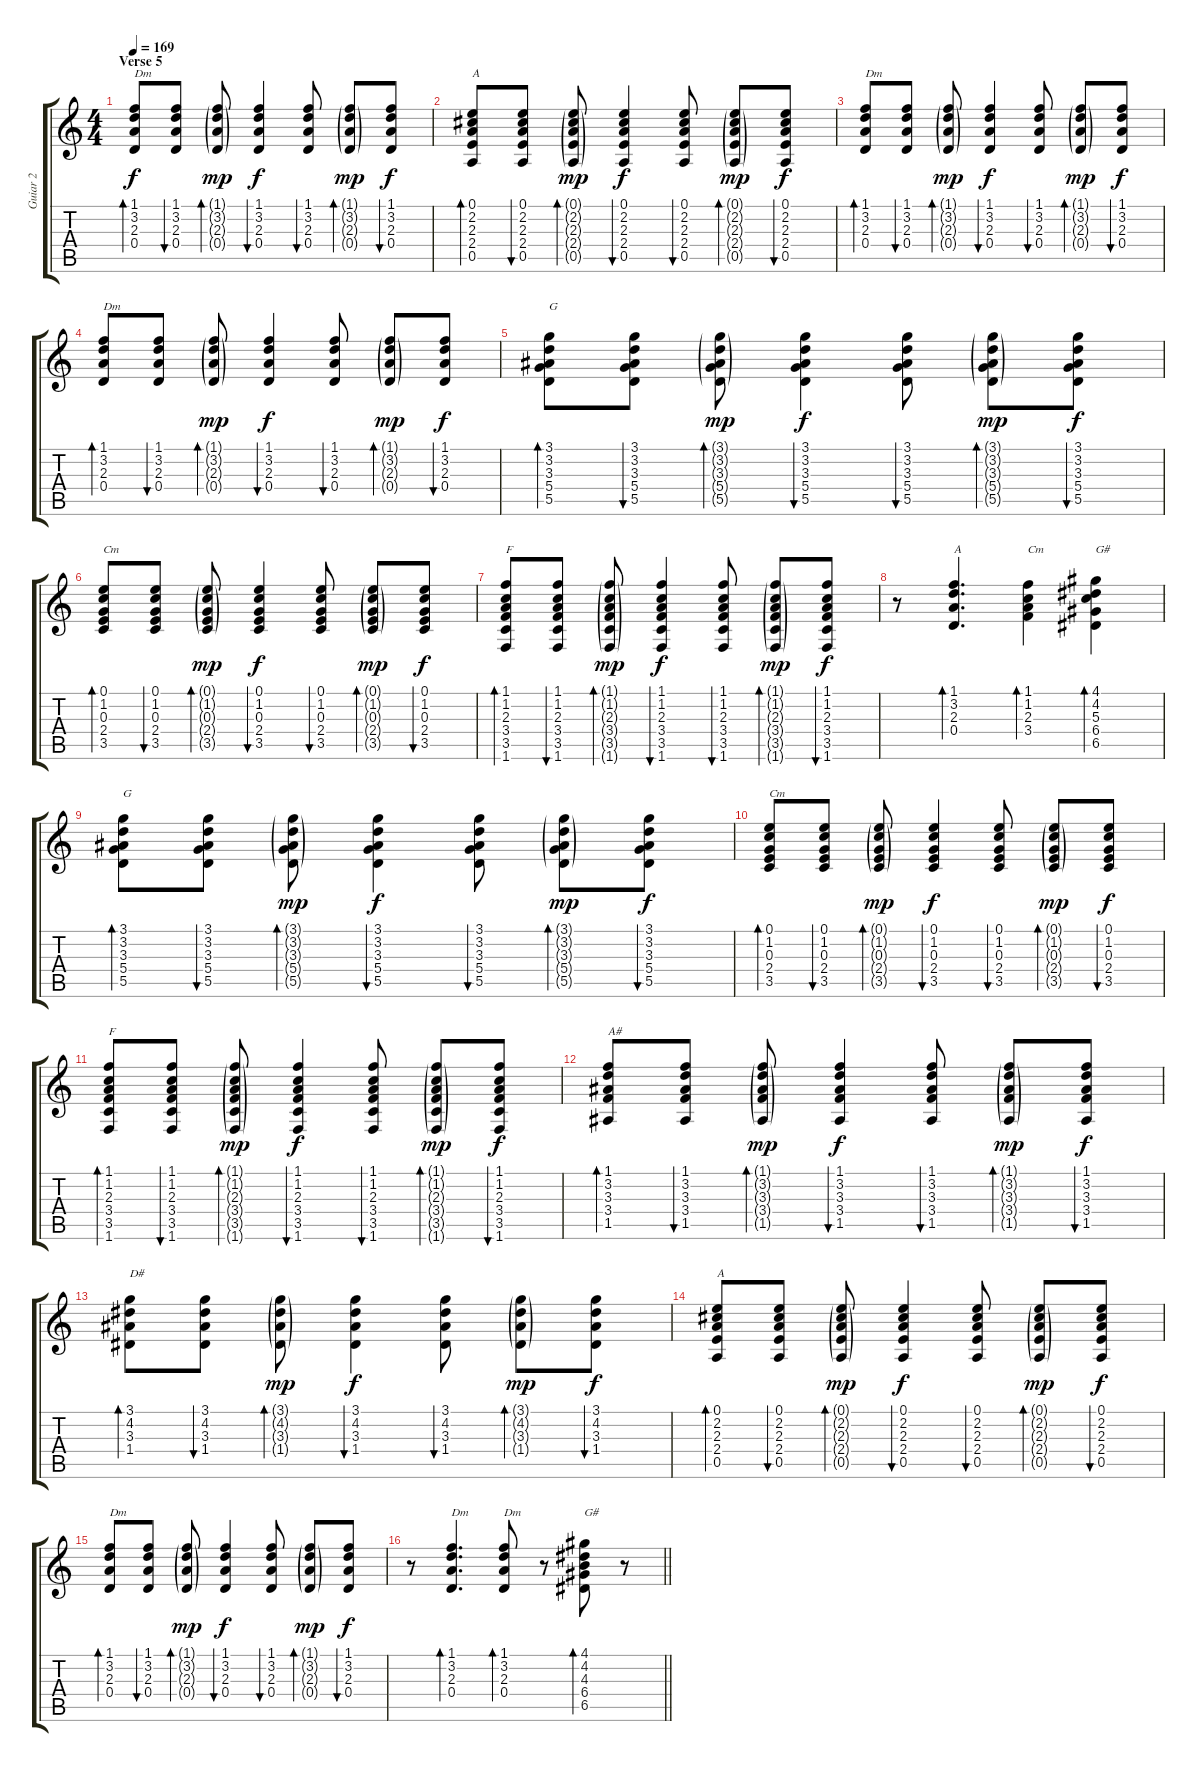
\track ("Guiar 2" "Guiar 2") {instrument acousticguitarsteel}
\staff {score tabs}
\tuning (E4 B3 G3 D3 A2 E2) {hide}
\ts (4 4)
\section ("" "Verse 5")
\tempo 169
\clef g2
\ks c
(1.1 3.2 2.3 0.4).8{bd 30 txt "Dm" dy f} (1.1 3.2 2.3 0.4).8{bu 30} (1.1{g} 3.2{g} 2.3{g} 0.4{g}).8{bd 30 dy mp} (1.1 3.2 2.3 0.4).4{bu 30 dy f} (1.1 3.2 2.3 0.4).8{bu 30} (1.1{g} 3.2{g} 2.3{g} 0.4{g}).8{bd 30 dy mp} (1.1 3.2 2.3 0.4).8{bu 30 dy f} |
(0.1 2.2 2.3 2.4 0.5).8{bd 30 txt "A"} (0.1 2.2 2.3 2.4 0.5).8{bu 30} (0.1{g} 2.2{g} 2.3{g} 2.4{g} 0.5{g}).8{bd 30 dy mp} (0.1 2.2 2.3 2.4 0.5).4{bu 30 dy f} (0.1 2.2 2.3 2.4 0.5).8{bu 30} (0.1{g} 2.2{g} 2.3{g} 2.4{g} 0.5{g}).8{bd 30 dy mp} (0.1 2.2 2.3 2.4 0.5).8{bu 30 dy f} |
(1.1 3.2 2.3 0.4).8{bd 30 txt "Dm"} (1.1 3.2 2.3 0.4).8{bu 30} (1.1{g} 3.2{g} 2.3{g} 0.4{g}).8{bd 30 dy mp} (1.1 3.2 2.3 0.4).4{bu 30 dy f} (1.1 3.2 2.3 0.4).8{bu 30} (1.1{g} 3.2{g} 2.3{g} 0.4{g}).8{bd 30 dy mp} (1.1 3.2 2.3 0.4).8{bu 30 dy f} |
(1.1 3.2 2.3 0.4).8{bd 30 txt "Dm"} (1.1 3.2 2.3 0.4).8{bu 30} (1.1{g} 3.2{g} 2.3{g} 0.4{g}).8{bd 30 dy mp} (1.1 3.2 2.3 0.4).4{bu 30 dy f} (1.1 3.2 2.3 0.4).8{bu 30} (1.1{g} 3.2{g} 2.3{g} 0.4{g}).8{bd 30 dy mp} (1.1 3.2 2.3 0.4).8{bu 30 dy f} |
(3.1 3.2 3.3 5.4 5.5).8{bd 30 txt "G"} (3.1 3.2 3.3 5.4 5.5).8{bu 30} (3.1{g} 3.2{g} 3.3{g} 5.4{g} 5.5{g}).8{bd 30 dy mp} (3.1 3.2 3.3 5.4 5.5).4{bu 30 dy f} (3.1 3.2 3.3 5.4 5.5).8{bu 30} (3.1{g} 3.2{g} 3.3{g} 5.4{g} 5.5{g}).8{bd 30 dy mp} (3.1 3.2 3.3 5.4 5.5).8{bu 30 dy f} |
(0.1 1.2 0.3 2.4 3.5).8{bd 30 txt "Cm"} (0.1 1.2 0.3 2.4 3.5).8{bu 30} (0.1{g} 1.2{g} 0.3{g} 2.4{g} 3.5{g}).8{bd 30 dy mp} (0.1 1.2 0.3 2.4 3.5).4{bu 30 dy f} (0.1 1.2 0.3 2.4 3.5).8{bu 30} (0.1{g} 1.2{g} 0.3{g} 2.4{g} 3.5{g}).8{bd 30 dy mp} (0.1 1.2 0.3 2.4 3.5).8{bu 30 dy f} |
(1.1 1.2 2.3 3.4 3.5 1.6).8{bd 30 txt "F"} (1.1 1.2 2.3 3.4 3.5 1.6).8{bu 30} (1.1{g} 1.2{g} 2.3{g} 3.4{g} 3.5{g} 1.6{g}).8{bd 30 dy mp} (1.1 1.2 2.3 3.4 3.5 1.6).4{bu 30 dy f} (1.1 1.2 2.3 3.4 3.5 1.6).8{bu 30} (1.1{g} 1.2{g} 2.3{g} 3.4{g} 3.5{g} 1.6{g}).8{bd 30 dy mp} (1.1 1.2 2.3 3.4 3.5 1.6).8{bu 30 dy f} |
r.8 (1.1 3.2 2.3 0.4).4{d bd 30 txt "A"} (1.1 1.2 2.3 3.4).4{bd 30 txt "Cm"} (4.1 4.2 5.3 6.4 6.5).4{bd 30 txt "G#"} |
(3.1 3.2 3.3 5.4 5.5).8{bd 30 txt "G"} (3.1 3.2 3.3 5.4 5.5).8{bu 30} (3.1{g} 3.2{g} 3.3{g} 5.4{g} 5.5{g}).8{bd 30 dy mp} (3.1 3.2 3.3 5.4 5.5).4{bu 30 dy f} (3.1 3.2 3.3 5.4 5.5).8{bu 30} (3.1{g} 3.2{g} 3.3{g} 5.4{g} 5.5{g}).8{bd 30 dy mp} (3.1 3.2 3.3 5.4 5.5).8{bu 30 dy f} |
(0.1 1.2 0.3 2.4 3.5).8{bd 30 txt "Cm"} (0.1 1.2 0.3 2.4 3.5).8{bu 30} (0.1{g} 1.2{g} 0.3{g} 2.4{g} 3.5{g}).8{bd 30 dy mp} (0.1 1.2 0.3 2.4 3.5).4{bu 30 dy f} (0.1 1.2 0.3 2.4 3.5).8{bu 30} (0.1{g} 1.2{g} 0.3{g} 2.4{g} 3.5{g}).8{bd 30 dy mp} (0.1 1.2 0.3 2.4 3.5).8{bu 30 dy f} |
(1.1 1.2 2.3 3.4 3.5 1.6).8{bd 30 txt "F"} (1.1 1.2 2.3 3.4 3.5 1.6).8{bu 30} (1.1{g} 1.2{g} 2.3{g} 3.4{g} 3.5{g} 1.6{g}).8{bd 30 dy mp} (1.1 1.2 2.3 3.4 3.5 1.6).4{bu 30 dy f} (1.1 1.2 2.3 3.4 3.5 1.6).8{bu 30} (1.1{g} 1.2{g} 2.3{g} 3.4{g} 3.5{g} 1.6{g}).8{bd 30 dy mp} (1.1 1.2 2.3 3.4 3.5 1.6).8{bu 30 dy f} |
(1.1 3.2 3.3 3.4 1.5).8{bd 30 txt "A#"} (1.1 3.2 3.3 3.4 1.5).8{bu 30} (1.1{g} 3.2{g} 3.3{g} 3.4{g} 1.5{g}).8{bd 30 dy mp} (1.1 3.2 3.3 3.4 1.5).4{bu 30 dy f} (1.1 3.2 3.3 3.4 1.5).8{bu 30} (1.1{g} 3.2{g} 3.3{g} 3.4{g} 1.5{g}).8{bd 30 dy mp} (1.1 3.2 3.3 3.4 1.5).8{bu 30 dy f} |
(3.1 4.2 3.3 1.4).8{bd 30 txt "D#"} (3.1 4.2 3.3 1.4).8{bu 30} (3.1{g} 4.2{g} 3.3{g} 1.4{g}).8{bd 30 dy mp} (3.1 4.2 3.3 1.4).4{bu 30 dy f} (3.1 4.2 3.3 1.4).8{bu 30} (3.1{g} 4.2{g} 3.3{g} 1.4{g}).8{bd 30 dy mp} (3.1 4.2 3.3 1.4).8{bu 30 dy f} |
(0.1 2.2 2.3 2.4 0.5).8{bd 30 txt "A"} (0.1 2.2 2.3 2.4 0.5).8{bu 30} (0.1{g} 2.2{g} 2.3{g} 2.4{g} 0.5{g}).8{bd 30 dy mp} (0.1 2.2 2.3 2.4 0.5).4{bu 30 dy f} (0.1 2.2 2.3 2.4 0.5).8{bu 30} (0.1{g} 2.2{g} 2.3{g} 2.4{g} 0.5{g}).8{bd 30 dy mp} (0.1 2.2 2.3 2.4 0.5).8{bu 30 dy f} |
(1.1 3.2 2.3 0.4).8{bd 30 txt "Dm"} (1.1 3.2 2.3 0.4).8{bu 30} (1.1{g} 3.2{g} 2.3{g} 0.4{g}).8{bd 30 dy mp} (1.1 3.2 2.3 0.4).4{bu 30 dy f} (1.1 3.2 2.3 0.4).8{bu 30} (1.1{g} 3.2{g} 2.3{g} 0.4{g}).8{bd 30 dy mp} (1.1 3.2 2.3 0.4).8{bu 30 dy f} |
\barLineRight lightlight
r.8 (1.1 3.2 2.3 0.4).4{d bd 30 txt "Dm"} (1.1 3.2 2.3 0.4).8{bd 30 txt "Dm"} r.8 (4.1 4.2 4.3 6.4 6.5).8{bd 30 txt "G#"} r.8
